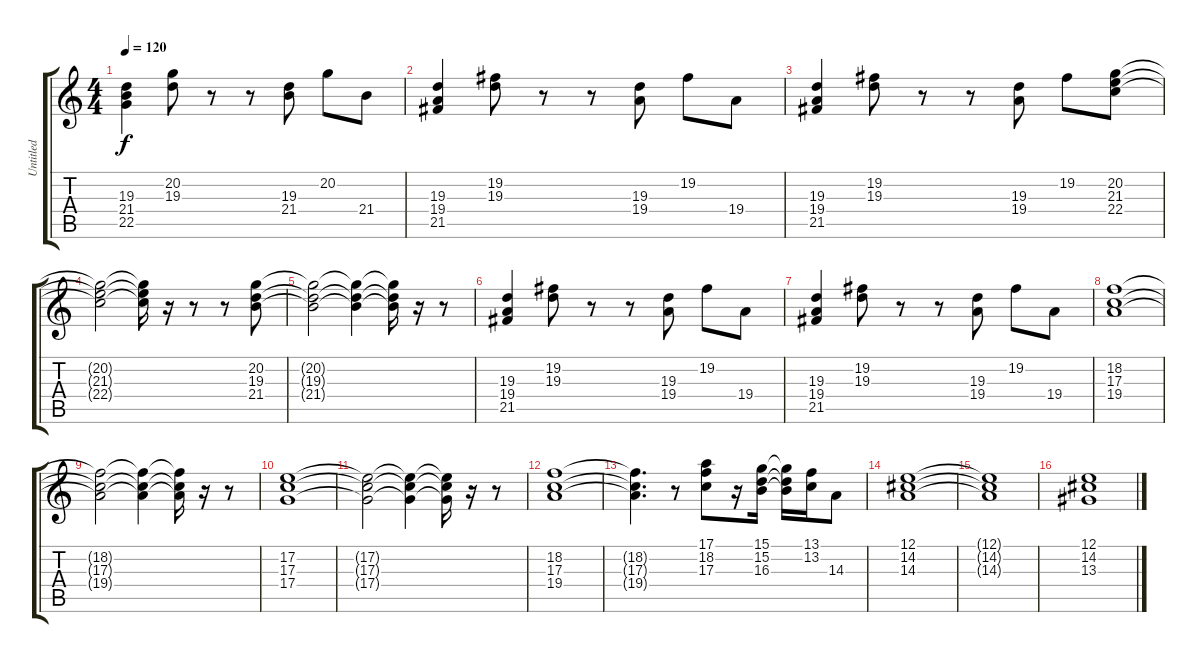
\track ("Untitled" "Untitled") {instrument accordion}
\staff {score tabs}
\tuning (E4 B3 G3 D3 A2 E2) {hide}
\ts (4 4)
\tempo 120
\clef g2
\ks c
(19.3 21.4 22.5).4{dy f} (20.2 19.3).8 r.8 r.8 (19.3 21.4).8 20.2.8 21.4.8 |
(19.3 19.4 21.5).4 (19.2 19.3).8 r.8 r.8 (19.3 19.4).8 19.2.8 19.4.8 |
(19.3 19.4 21.5).4 (19.2 19.3).8 r.8 r.8 (19.3 19.4).8 19.2.8 (20.2 21.3 22.4).8 |
(20.2{t} 21.3{t} 22.4{t}).2 (20.2{t} 21.3{t} 22.4{t}).16 r.16 r.8 r.8 (20.2 19.3 21.4).8 |
(20.2{t} 19.3{t} 21.4{t}).2 (20.2{t} 19.3{t} 21.4{t}).4 (20.2{t} 19.3{t} 21.4{t}).16 r.16 r.8 |
(19.3 19.4 21.5).4 (19.2 19.3).8 r.8 r.8 (19.3 19.4).8 19.2.8 19.4.8 |
(19.3 19.4 21.5).4 (19.2 19.3).8 r.8 r.8 (19.3 19.4).8 19.2.8 19.4.8 |
(18.2 17.3 19.4).1 |
(18.2{t} 17.3{t} 19.4{t}).2 (18.2{t} 17.3{t} 19.4{t}).4 (18.2{t} 17.3{t} 19.4{t}).16 r.16 r.8 |
(17.2 17.3 17.4).1 |
(17.2{t} 17.3{t} 17.4{t}).2 (17.2{t} 17.3{t} 17.4{t}).4 (17.2{t} 17.3{t} 17.4{t}).16 r.16 r.8 |
(18.2 17.3 19.4).1 |
(18.2{t} 17.3{t} 19.4{t}).4{d} r.8 (17.1 18.2 17.3).8 r.16 (15.1 15.2 16.3).16 (15.1{t} 15.2{t} 16.3{t}).16 (13.1 13.2).16 14.3.8 |
(12.1 14.2 14.3).1 |
(12.1{t} 14.2{t} 14.3{t}).1 |
(12.1 14.2 13.3).1
